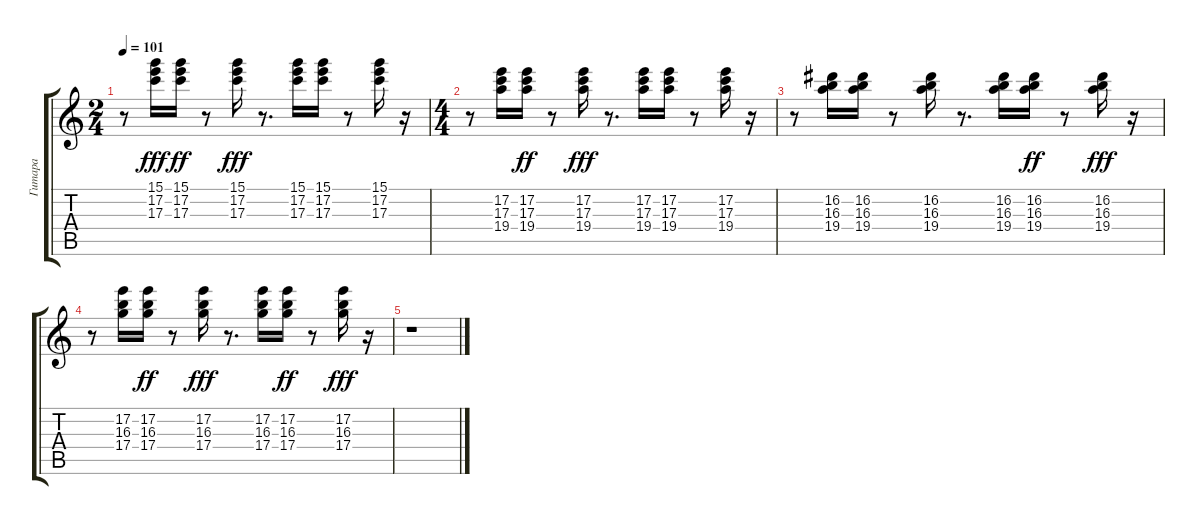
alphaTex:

\track ("Гитара" "Гитара") {instrument acousticguitarnylon}
\staff {score tabs}
\tuning (E4 B3 G3 D3 A2 E2) {hide}
\ts (2 4)
\tempo 101
\clef g2
\ks c
r.8{dy fff} (15.1 17.2 17.3).16 (15.1 17.2 17.3).16{dy ff} r.8 (15.1 17.2 17.3).16{dy fff} r.8{d} (15.1 17.2 17.3).16 (15.1 17.2 17.3).16 r.8 (15.1 17.2 17.3).16 r.16 |
\ts (4 4)
r.8 (17.2 17.3 19.4).16 (17.2 17.3 19.4).16{dy ff} r.8 (17.2 17.3 19.4).16{dy fff} r.8{d} (17.2 17.3 19.4).16 (17.2 17.3 19.4).16 r.8 (17.2 17.3 19.4).16 r.16 |
r.8 (16.2 16.3 19.4).16 (16.2 16.3 19.4).16 r.8 (16.2 16.3 19.4).16 r.8{d} (16.2 16.3 19.4).16 (16.2 16.3 19.4).16{dy ff} r.8 (16.2 16.3 19.4).16{dy fff} r.16 |
r.8 (17.2 16.3 17.4).16 (17.2 16.3 17.4).16{dy ff} r.8 (17.2 16.3 17.4).16{dy fff} r.8{d} (17.2 16.3 17.4).16 (17.2 16.3 17.4).16{dy ff} r.8 (17.2 16.3 17.4).16{dy fff} r.16 |
r.1
